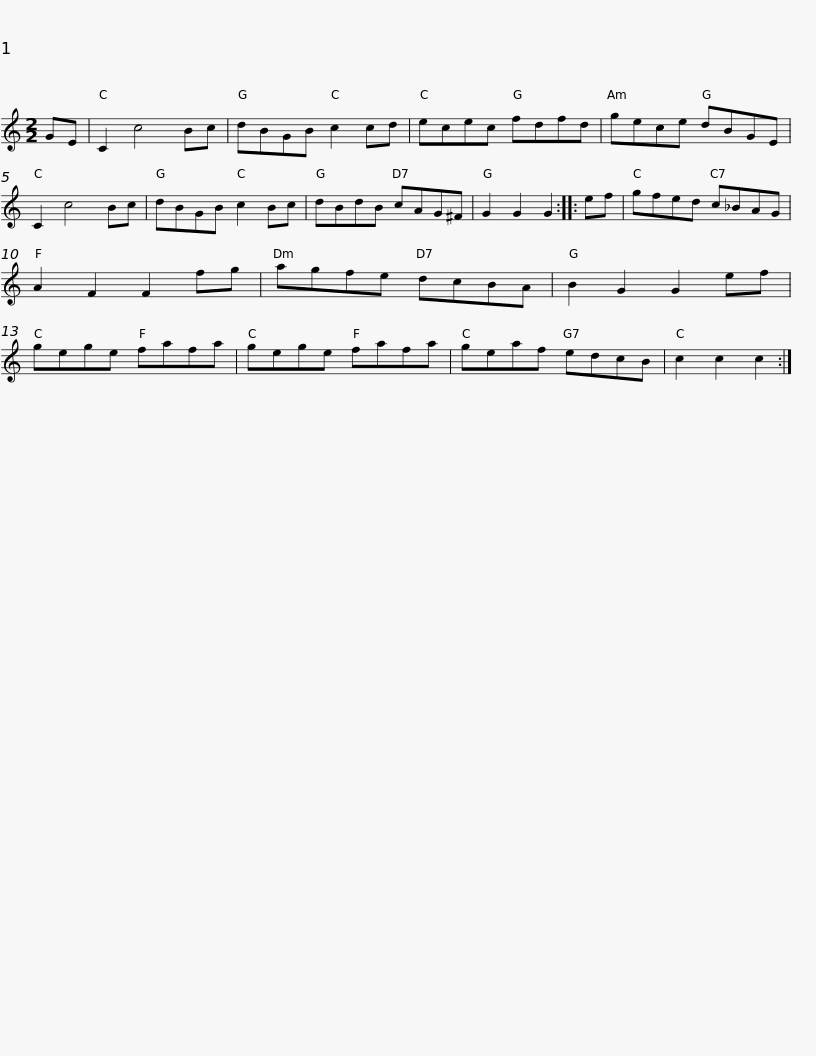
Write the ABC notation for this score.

X:1
L:1/8
M:2/2
I:linebreak $
K:C
V:1 treble
V:1
 GE | C2 c4 Bc | dBGB c2 cd | ecec fdfd | gece dBGE | %5
 C2 c4 Bc | dBGB c2 Bc |$ dBdB cAG^F | G2 G2 G2 :: ef | %10
 gfed c_BAG | A2 F2 F2 fg | agfe dcBA | B2 G2 G2 ef |$ gege fafa | %15
 gege fafa | geaf edcB | c2 c2 c2 :| %18
